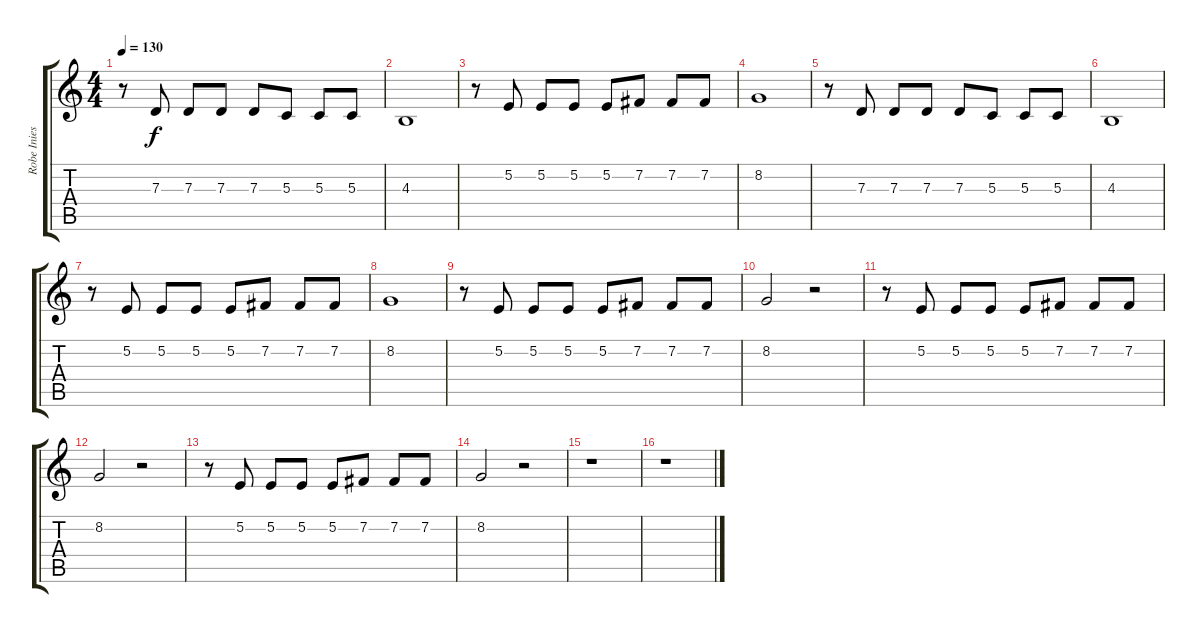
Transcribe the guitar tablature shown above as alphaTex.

\track ("Robe Iniesta (voz)" "Robe Inies") {instrument lead6voice}
\staff {score tabs}
\tuning (E4 B3 G3 D3 A2 E2) {hide}
\ts (4 4)
\tempo 130
\clef g2
\ks c
r.8{dy f} 7.3.8 7.3.8 7.3.8 7.3.8 5.3.8 5.3.8 5.3.8 |
4.3.1 |
r.8 5.2.8 5.2.8 5.2.8 5.2.8 7.2.8 7.2.8 7.2.8 |
8.2.1 |
r.8 7.3.8 7.3.8 7.3.8 7.3.8 5.3.8 5.3.8 5.3.8 |
4.3.1 |
r.8 5.2.8 5.2.8 5.2.8 5.2.8 7.2.8 7.2.8 7.2.8 |
8.2.1 |
r.8 5.2.8 5.2.8 5.2.8 5.2.8 7.2.8 7.2.8 7.2.8 |
8.2.2 r.2 |
r.8 5.2.8 5.2.8 5.2.8 5.2.8 7.2.8 7.2.8 7.2.8 |
8.2.2 r.2 |
r.8 5.2.8 5.2.8 5.2.8 5.2.8 7.2.8 7.2.8 7.2.8 |
8.2.2 r.2 |
r.1 |
r.1
